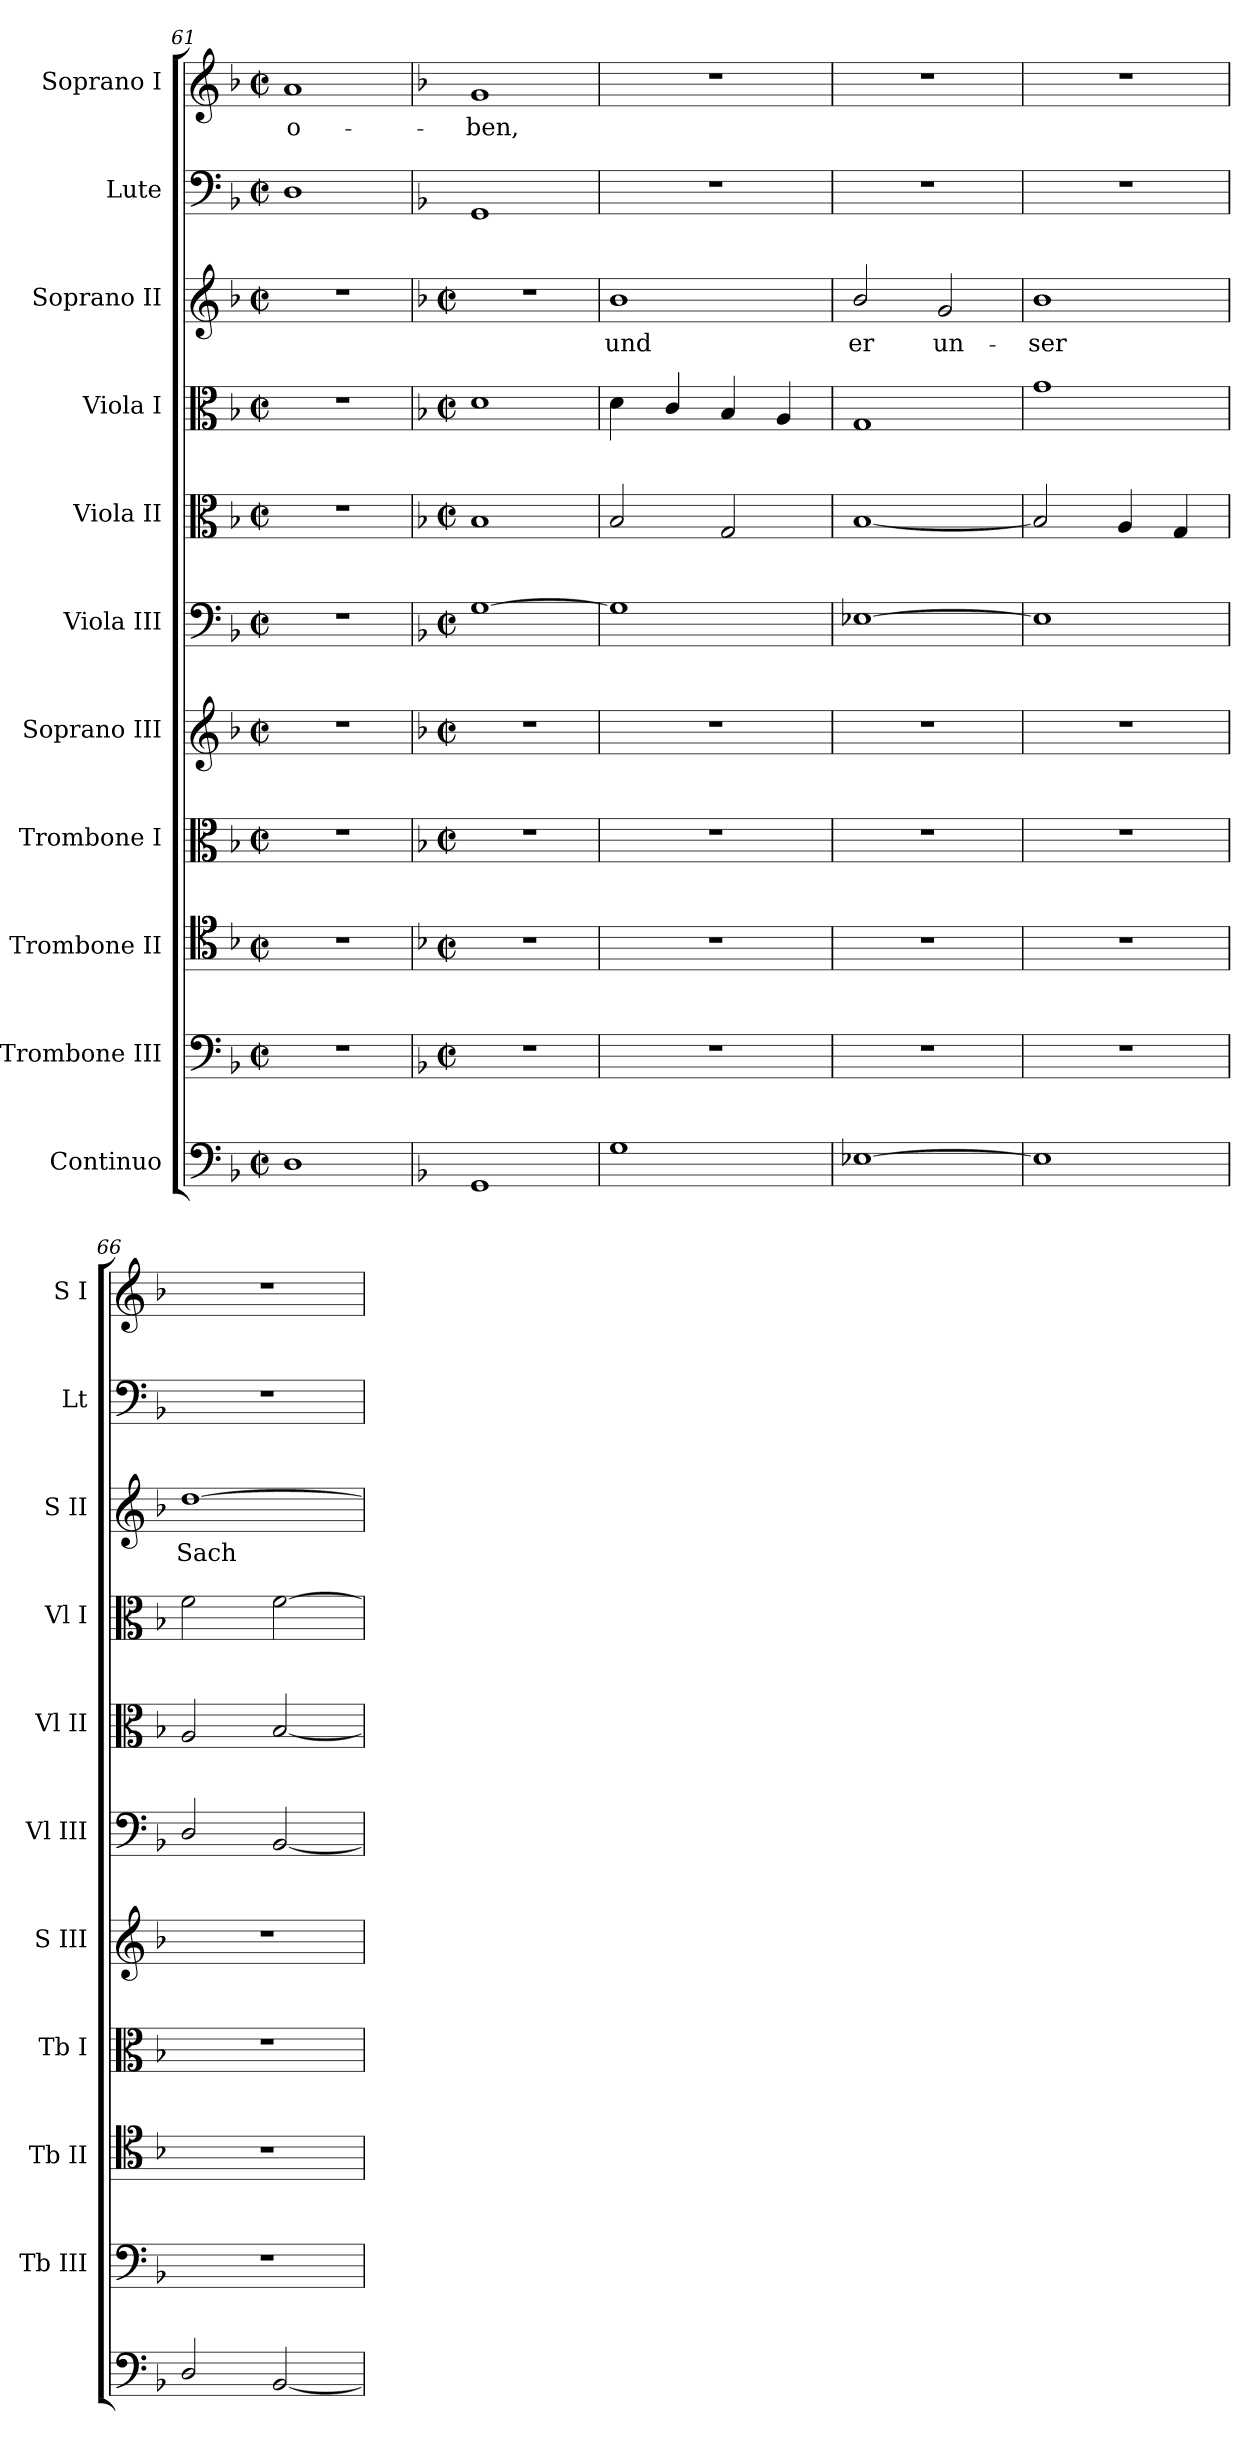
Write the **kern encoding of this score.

**kern	**kern	**kern	**kern	**kern	**kern	**kern	**kern	**kern	**text	**kern	**kern	**text
*part11	*part10	*part9	*part8	*part7	*part6	*part5	*part4	*part3	*part3	*part2	*part1	*part1
*staff11	*staff10	*staff9	*staff8	*staff7	*staff6	*staff5	*staff4	*staff3	*staff3	*staff2	*staff1	*staff1
*I"Continuo	*I"Trombone III	*I"Trombone II	*I"Trombone I	*I"Soprano III	*I"Viola III	*I"Viola II	*I"Viola I	*I"Soprano II	*	*I"Lute	*I"Soprano I	*
*	*I'Tb III	*I'Tb II	*I'Tb I	*I'S III	*I'Vl III	*I'Vl II	*I'Vl I	*I'S II	*	*I'Lt	*I'S I	*
*clefF4	*clefF4	*clefC4	*clefC3	*clefG2	*clefF4	*clefC3	*clefC3	*clefG2	*	*clefF4	*clefG2	*
*k[b-]	*k[b-]	*k[b-]	*k[b-]	*k[b-]	*k[b-]	*k[b-]	*k[b-]	*k[b-]	*	*k[b-]	*k[b-]	*
*F:	*F:	*F:	*F:	*F:	*F:	*F:	*F:	*F:	*	*F:	*F:	*
*M2/2	*M2/2	*M2/2	*M2/2	*M2/2	*M2/2	*M2/2	*M2/2	*M2/2	*	*M2/2	*M2/2	*
*met(c|)	*met(c|)	*met(c|)	*met(c|)	*met(c|)	*met(c|)	*met(c|)	*met(c|)	*met(c|)	*	*met(c|)	*met(c|)	*
=61	=61	=61	=61	=61	=61	=61	=61	=61	=61	=61	=61	=61
!	!	!	!	!	!	!	!	!	!	!	!	!LO:LY:b
1D	1r	1r	1r	1r	1r	1r	1r	1r	.	1D	1a	o-
!!LO:LB:g=z
=62	=62	=62	=62	=62	=62	=62	=62	=62	=62	=62	=62	=62
*	*	*	*	*	*k[b-]	*k[b-]	*k[b-]	*k[b-]	*	*	*	*
*	*	*	*	*	*F:	*F:	*F:	*F:	*	*	*	*
*	*M2/2	*M2/2	*M2/2	*M2/2	*M2/2	*M2/2	*M2/2	*M2/2	*	*	*	*
*	*met(c|)	*met(c|)	*met(c|)	*met(c|)	*met(c|)	*met(c|)	*met(c|)	*met(c|)	*	*	*	*
!	!	!	!	!	!	!	!	!	!	!	!	!LO:LY:b
1GG	1r	1r	1r	1r	[1G	1B-	1d	1r	.	1GG	1g	-ben,
=63	=63	=63	=63	=63	=63	=63	=63	=63	=63	=63	=63	=63
!	!	!	!	!	!	!	!	!	!LO:LY:b	!	!	!
1G	1r	1r	1r	1r	1G]	2B-	4d	1b-	und	1r	1r	.
.	.	.	.	.	.	.	4c/	.	.	.	.	.
.	.	.	.	.	.	2G	4B-	.	.	.	.	.
.	.	.	.	.	.	.	4A	.	.	.	.	.
=64	=64	=64	=64	=64	=64	=64	=64	=64	=64	=64	=64	=64
!	!	!	!	!	!	!	!	!	!LO:LY:b	!	!	!
[1E-X	1r	1r	1r	1r	[1E-X	[1B-	1G	2b-/	er	1r	1r	.
!	!	!	!	!	!	!	!	!	!LO:LY:b	!	!	!
.	.	.	.	.	.	.	.	2g	un-	.	.	.
=65	=65	=65	=65	=65	=65	=65	=65	=65	=65	=65	=65	=65
!	!	!	!	!	!	!	!	!	!LO:LY:b	!	!	!
1E-]	1r	1r	1r	1r	1E-]	2B-]	1g	1b-	-ser	1r	1r	.
.	.	.	.	.	.	4A	.	.	.	.	.	.
.	.	.	.	.	.	4G	.	.	.	.	.	.
=66	=66	=66	=66	=66	=66	=66	=66	=66	=66	=66	=66	=66
!	!	!	!	!	!	!	!	!	!LO:LY:b	!	!	!
2D/	1r	1r	1r	1r	2D/	2A	2f	[1dd	Sach	1r	1r	.
[2BB-	.	.	.	.	[2BB-	[2B-	[2f	.	.	.	.	.
=	=	=	=	=	=	=	=	=	=	=	=	=
*-	*-	*-	*-	*-	*-	*-	*-	*-	*-	*-	*-	*-
